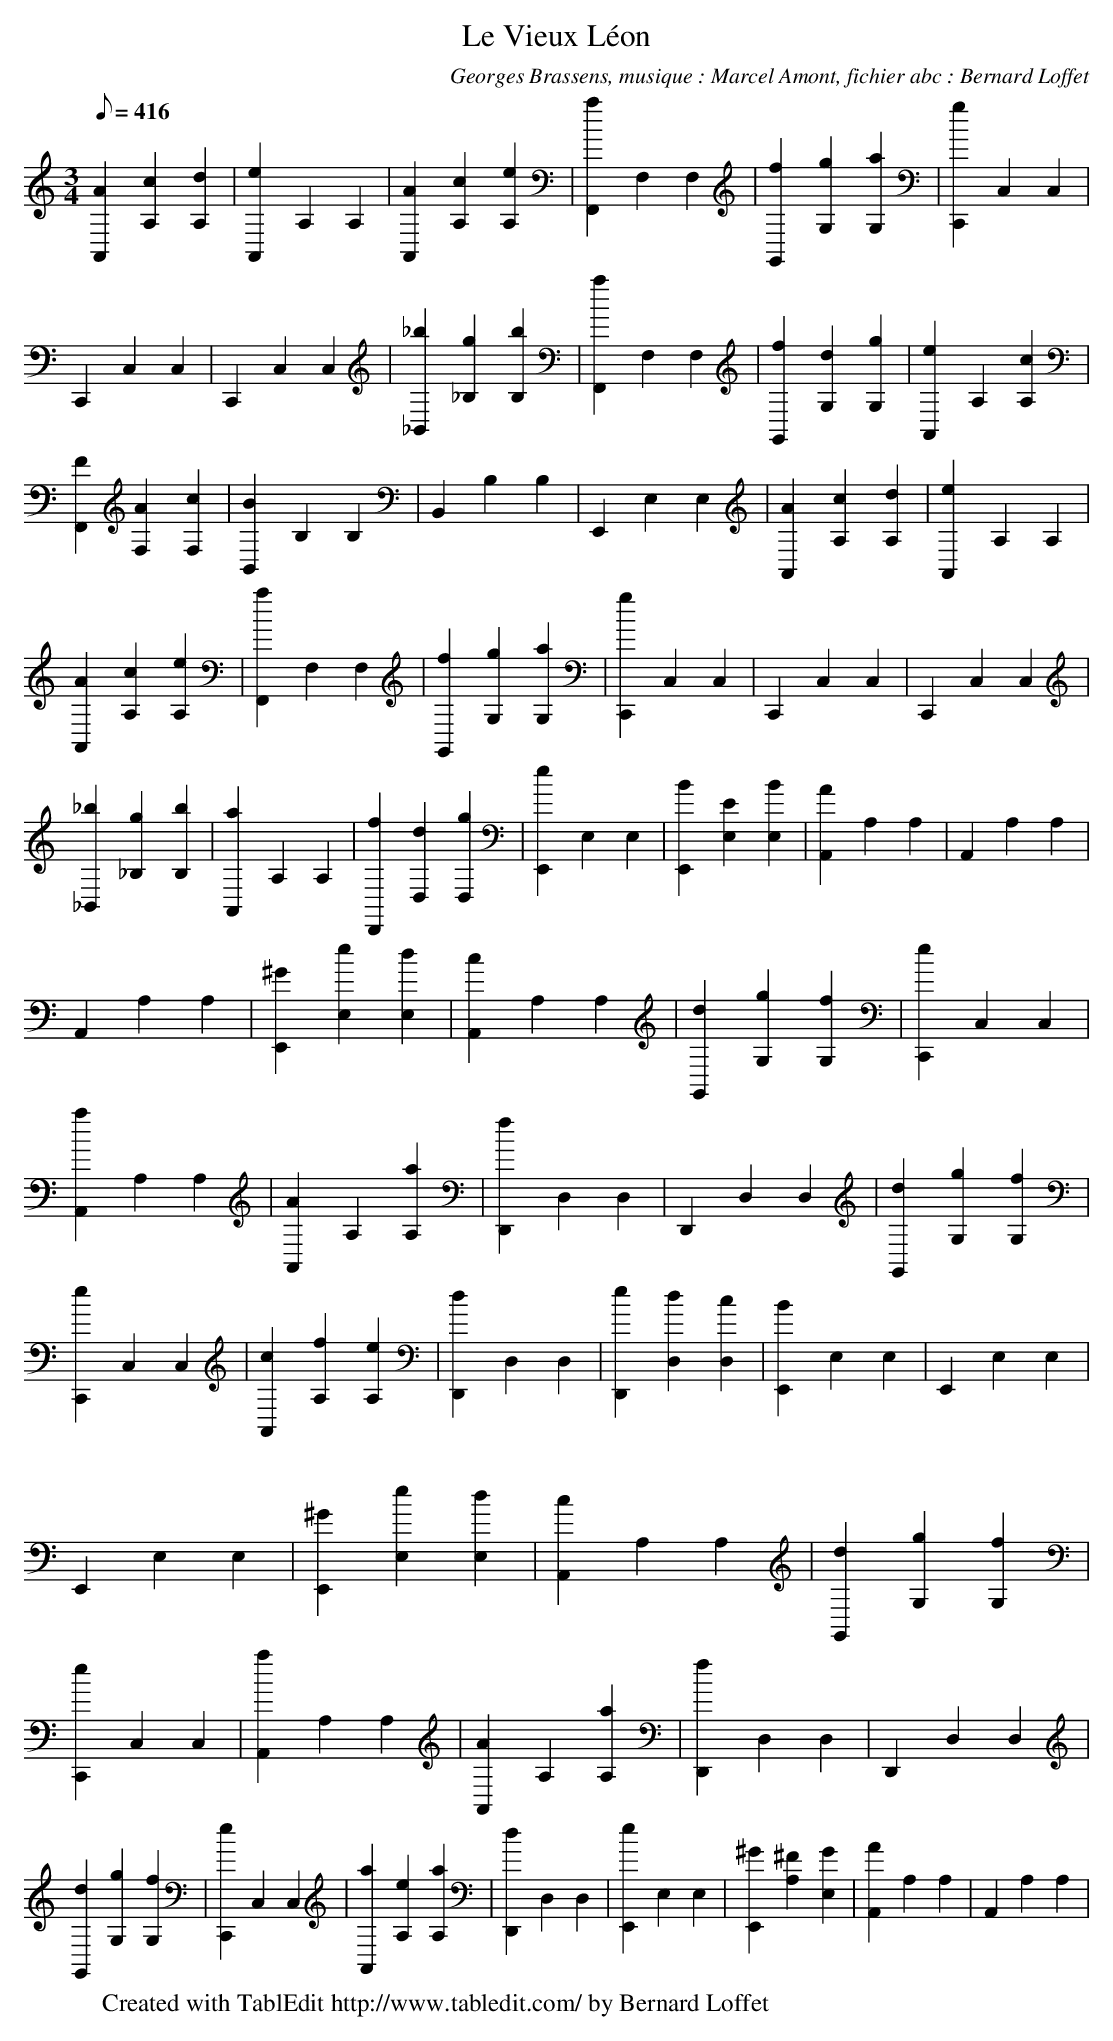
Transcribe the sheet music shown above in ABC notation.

X:1
T:Le Vieux Léon
C:Georges Brassens, musique : Marcel Amont, fichier abc : Bernard Loffet
L:1/8
Q:416
K:C
M:3/4
 [A2A,,2] [c2A,2] [d2A,2] | [e2A,,2] A,2 A,2 | [A2A,,2] [c2A,2] [e2A,2] | [a2F,,2] F,2 F,2 | \
 [f2G,,2] [g2G,2] [a2G,2] | [g2C,,2] C,2 C,2 | C,,2 C,2 C,2 | C,,2 C,2 C,2 | [_b2_B,,2] [g2_B,2] [b2B,2] | \
 [a2F,,2] F,2 F,2 | [f2G,,2] [d2G,2] [g2G,2] | [e2A,,2] A,2 [c2A,2] | [F2F,,2] [A2F,2] [c2F,2] | \
 [B2B,,2] B,2 B,2 | B,,2 B,2 B,2 | E,,2 E,2 E,2 | [A2A,,2] [c2A,2] [d2A,2] | [e2A,,2] A,2 A,2 | \
 [A2A,,2] [c2A,2] [e2A,2] | [a2F,,2] F,2 F,2 | [f2G,,2] [g2G,2] [a2G,2] | [g2C,,2] C,2 C,2 | \
 C,,2 C,2 C,2 | C,,2 C,2 C,2 | [_b2_B,,2] [g2_B,2] [b2B,2] | [a2A,,2] A,2 A,2 | [f2D,,2] [d2D,2] [g2D,2] | \
 [e2E,,2] E,2 E,2 | [B2E,,2] [E2E,2] [B2E,2] | [A2A,,2] A,2 A,2 | A,,2 A,2 A,2 | A,,2 A,2 A,2 | \
 [^G2E,,2] [e2E,2] [d2E,2] | [c2A,,2] A,2 A,2 | [d2G,,2] [g2G,2] [f2G,2] | [e2C,,2] C,2 C,2 | \
 [a2A,,2] A,2 A,2 | [A2A,,2] A,2 [a2A,2] | [f2D,,2] D,2 D,2 | D,,2 D,2 D,2 | [d2G,,2] [g2G,2] [f2G,2] | \
 [e2C,,2] C,2 C,2 | [c2A,,2] [f2A,2] [e2A,2] | [d2D,,2] D,2 D,2 | [e2D,,2] [d2D,2] [c2D,2] | \
 [B2E,,2] E,2 E,2 | E,,2 E,2 E,2 | E,,2 E,2 E,2 | [^G2E,,2] [e2E,2] [d2E,2] | [c2A,,2] A,2 A,2 | \
 [d2G,,2] [g2G,2] [f2G,2] | [e2C,,2] C,2 C,2 | [a2A,,2] A,2 A,2 | [A2A,,2] A,2 [a2A,2] | \
 [f2D,,2] D,2 D,2 | D,,2 D,2 D,2 | [d2G,,2] [g2G,2] [f2G,2] | [e2C,,2] C,2 C,2 | [a2A,,2] [e2A,2] [a2A,2] | \
 [d2D,,2] D,2 D,2 | [e2E,,2] E,2 E,2 | [^G2E,,2] [^F2A,2] [G2E,2] | [A2A,,2] A,2 A,2 | \
 A,,2 A,2 [z2A,2] | \
W:Created with TablEdit http://www.tabledit.com/ by Bernard Loffet
